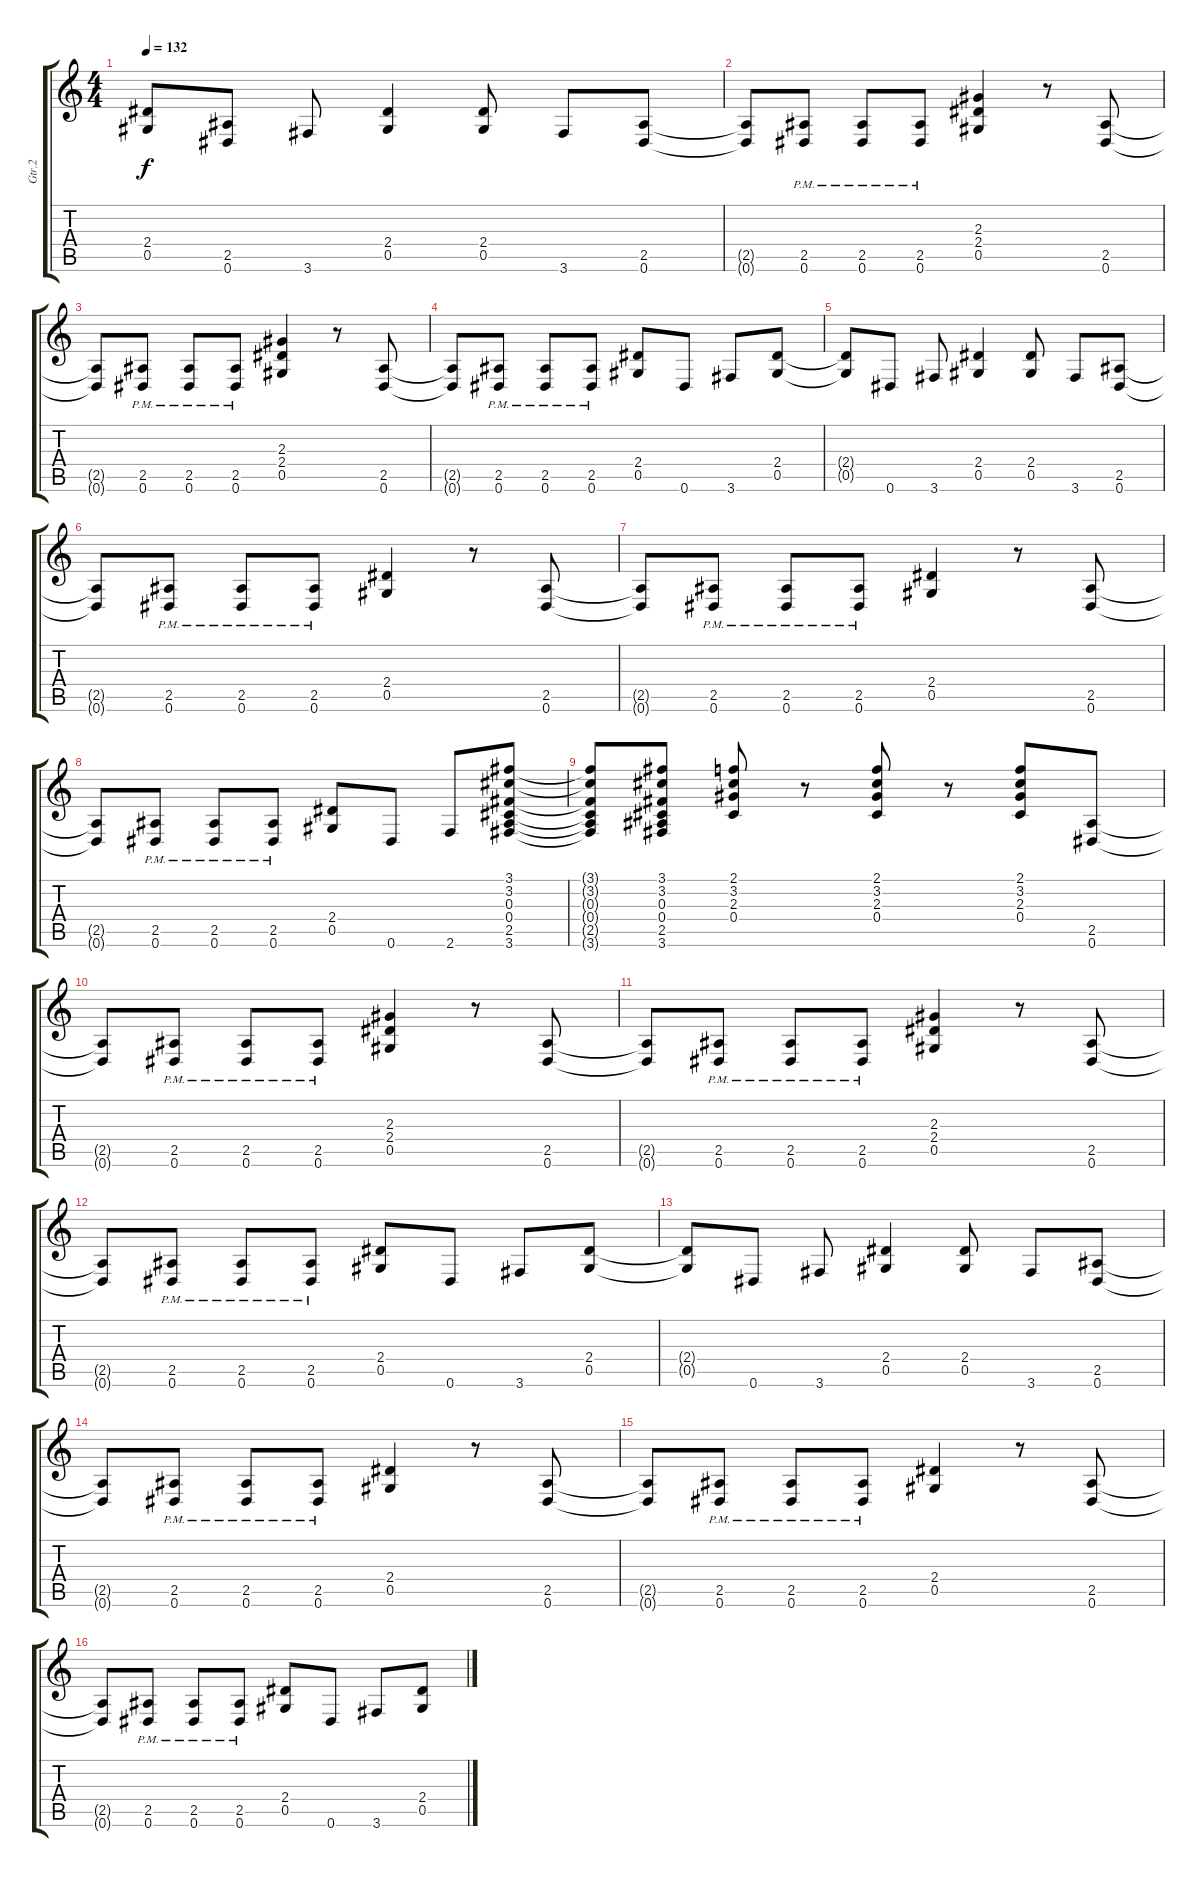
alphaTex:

\track ("Gtr.2" "Gtr.2") {instrument acousticguitarsteel}
\staff {score tabs}
\tuning (Eb4 Bb3 Gb3 Db3 Ab2 Eb2) {hide}
\ts (4 4)
\tempo 132
\clef g2
\ks c
(2.4{t} 0.5{t}).8{dy f} (2.5 0.6).8 3.6.8 (2.4 0.5).4 (2.4 0.5).8 3.6.8 (2.5 0.6).8 |
(2.5{t} 0.6{t}).8 (2.5{pm} 0.6{pm}).8 (2.5{pm} 0.6{pm}).8 (2.5{pm} 0.6{pm}).8 (2.3 2.4 0.5).4 r.8 (2.5 0.6).8 |
(2.5{t} 0.6{t}).8 (2.5{pm} 0.6{pm}).8 (2.5{pm} 0.6{pm}).8 (2.5{pm} 0.6{pm}).8 (2.3 2.4 0.5).4 r.8 (2.5 0.6).8 |
(2.5{t} 0.6{t}).8 (2.5{pm} 0.6{pm}).8 (2.5{pm} 0.6{pm}).8 (2.5{pm} 0.6{pm}).8 (2.4 0.5).8 0.6.8 3.6.8 (2.4 0.5).8 |
(2.4{t} 0.5{t}).8 0.6.8 3.6.8 (2.4 0.5).4 (2.4 0.5).8 3.6.8 (2.5 0.6).8 |
(2.5{t} 0.6{t}).8 (2.5{pm} 0.6{pm}).8 (2.5{pm} 0.6{pm}).8 (2.5{pm} 0.6{pm}).8 (2.4 0.5).4 r.8 (2.5 0.6).8 |
(2.5{t} 0.6{t}).8 (2.5{pm} 0.6{pm}).8 (2.5{pm} 0.6{pm}).8 (2.5{pm} 0.6{pm}).8 (2.4 0.5).4 r.8 (2.5 0.6).8 |
(2.5{t} 0.6{t}).8 (2.5{pm} 0.6{pm}).8 (2.5{pm} 0.6{pm}).8 (2.5{pm} 0.6{pm}).8 (2.4 0.5).8 0.6.8 2.6.8 (3.1 3.2 0.3 0.4 2.5 3.6).8 |
(3.1{t} 3.2{t} 0.3{t} 0.4{t} 2.5{t} 3.6{t}).8 (3.1 3.2 0.3 0.4 2.5 3.6).8 (2.1 3.2 2.3 0.4).8 r.8 (2.1 3.2 2.3 0.4).8 r.8 (2.1 3.2 2.3 0.4).8 (2.5 0.6).8 |
(2.5{t} 0.6{t}).8 (2.5{pm} 0.6{pm}).8 (2.5{pm} 0.6{pm}).8 (2.5{pm} 0.6{pm}).8 (2.3 2.4 0.5).4 r.8 (2.5 0.6).8 |
(2.5{t} 0.6{t}).8 (2.5{pm} 0.6{pm}).8 (2.5{pm} 0.6{pm}).8 (2.5{pm} 0.6{pm}).8 (2.3 2.4 0.5).4 r.8 (2.5 0.6).8 |
(2.5{t} 0.6{t}).8 (2.5{pm} 0.6{pm}).8 (2.5{pm} 0.6{pm}).8 (2.5{pm} 0.6{pm}).8 (2.4 0.5).8 0.6.8 3.6.8 (2.4 0.5).8 |
(2.4{t} 0.5{t}).8 0.6.8 3.6.8 (2.4 0.5).4 (2.4 0.5).8 3.6.8 (2.5 0.6).8 |
(2.5{t} 0.6{t}).8 (2.5{pm} 0.6{pm}).8 (2.5{pm} 0.6{pm}).8 (2.5{pm} 0.6{pm}).8 (2.4 0.5).4 r.8 (2.5 0.6).8 |
(2.5{t} 0.6{t}).8 (2.5{pm} 0.6{pm}).8 (2.5{pm} 0.6{pm}).8 (2.5{pm} 0.6{pm}).8 (2.4 0.5).4 r.8 (2.5 0.6).8 |
(2.5{t} 0.6{t}).8 (2.5{pm} 0.6{pm}).8 (2.5{pm} 0.6{pm}).8 (2.5{pm} 0.6{pm}).8 (2.4 0.5).8 0.6.8 3.6.8 (2.4 0.5).8
